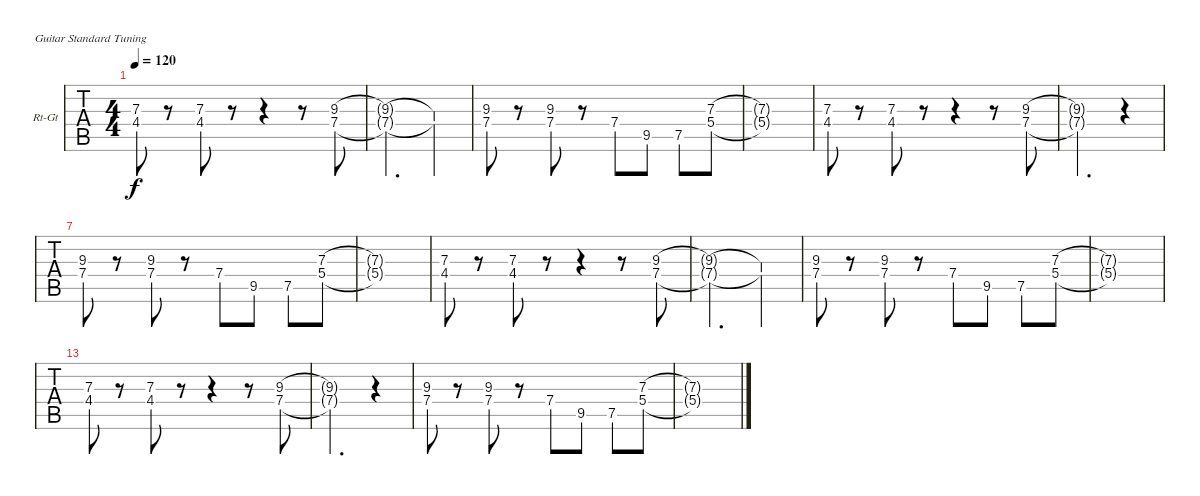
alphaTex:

\bracketExtendMode nobrackets
\firstSystemTrackNameOrientation horizontal
\otherSystemsTrackNameOrientation horizontal
\defaultBarNumberDisplay FirstOfSystem
\track ("Guitar 2" "Rt-Gt") {instrument distortionguitar}
\staff {tabs}
\tuning (E4 B3 G3 D3 A2 E2)
\ts (4 4)
\tempo 120
\clef g2
\ks c
(7.3 4.4).8{dy f} r.8 (7.3 4.4).8 r.8 r.4 r.8 (9.3 7.4).8 |
(9.3{t} 7.4{t}).2{d} (9.3{t} 7.4{t}).4 |
(9.3 7.4).8 r.8 (9.3 7.4).8 r.8 7.4.8 9.5.8 7.5.8 (5.4 7.3).8 |
(5.4{t} 7.3{t}).1 |
(7.3 4.4).8 r.8 (7.3 4.4).8 r.8 r.4 r.8 (9.3 7.4).8 |
(9.3{t} 7.4{t}).2{d} r.4 |
(9.3 7.4).8 r.8 (9.3 7.4).8 r.8 7.4.8 9.5.8 7.5.8 (5.4 7.3).8 |
(5.4{t} 7.3{t}).1 |
(7.3 4.4).8 r.8 (7.3 4.4).8 r.8 r.4 r.8 (9.3 7.4).8 |
(9.3{t} 7.4{t}).2{d} (9.3{t} 7.4{t}).4 |
(9.3 7.4).8 r.8 (9.3 7.4).8 r.8 7.4.8 9.5.8 7.5.8 (5.4 7.3).8 |
(5.4{t} 7.3{t}).1 |
(7.3 4.4).8 r.8 (7.3 4.4).8 r.8 r.4 r.8 (9.3 7.4).8 |
(9.3{t} 7.4{t}).2{d} r.4 |
(9.3 7.4).8 r.8 (9.3 7.4).8 r.8 7.4.8 9.5.8 7.5.8 (5.4 7.3).8 |
(5.4{t} 7.3{t}).1
